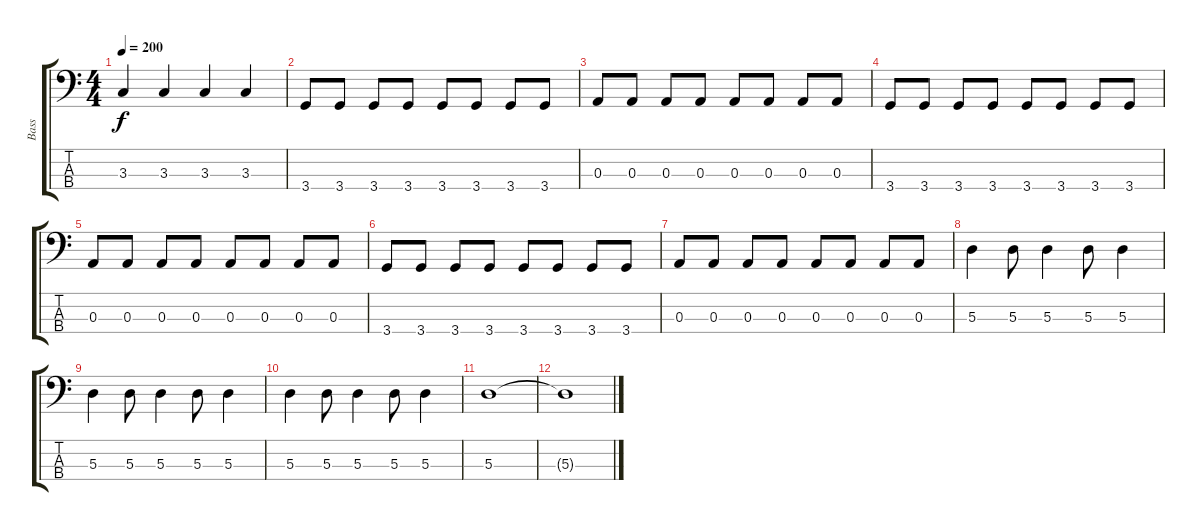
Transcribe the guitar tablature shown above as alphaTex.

\track ("Bass" "Bass") {instrument electricbassfinger}
\staff {score tabs}
\tuning (G2 D2 A1 E1) {hide}
\ts (4 4)
\tempo 200
\clef f4
\ks c
3.3.4{dy f} 3.3.4 3.3.4 3.3.4 |
3.4.8 3.4.8 3.4.8 3.4.8 3.4.8 3.4.8 3.4.8 3.4.8 |
0.3.8 0.3.8 0.3.8 0.3.8 0.3.8 0.3.8 0.3.8 0.3.8 |
3.4.8 3.4.8 3.4.8 3.4.8 3.4.8 3.4.8 3.4.8 3.4.8 |
0.3.8 0.3.8 0.3.8 0.3.8 0.3.8 0.3.8 0.3.8 0.3.8 |
3.4.8 3.4.8 3.4.8 3.4.8 3.4.8 3.4.8 3.4.8 3.4.8 |
0.3.8 0.3.8 0.3.8 0.3.8 0.3.8 0.3.8 0.3.8 0.3.8 |
5.3.4 5.3.8 5.3.4 5.3.8 5.3.4 |
5.3.4 5.3.8 5.3.4 5.3.8 5.3.4 |
5.3.4 5.3.8 5.3.4 5.3.8 5.3.4 |
5.3.1 |
5.3{t}.1
